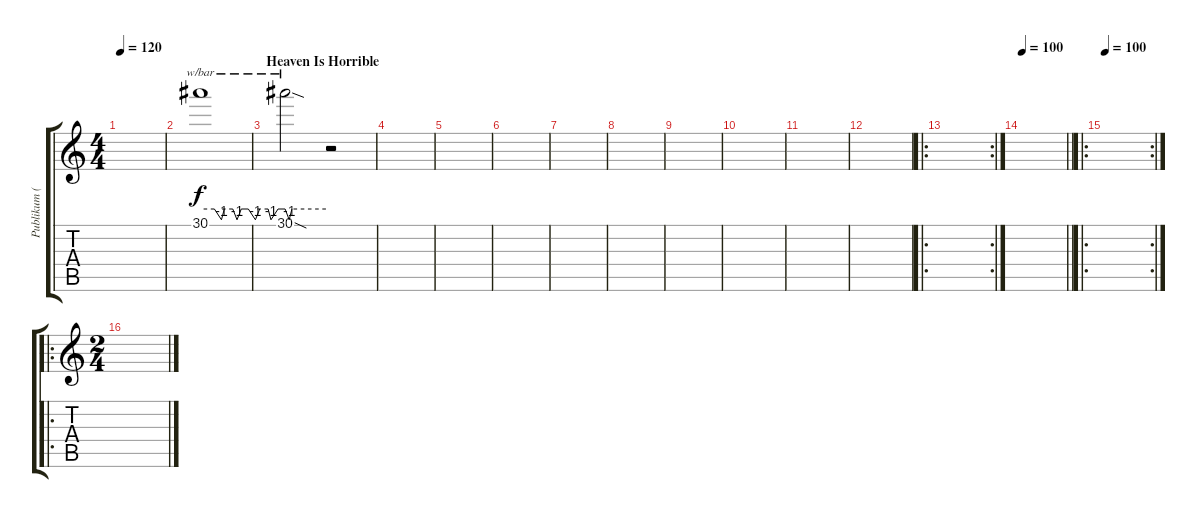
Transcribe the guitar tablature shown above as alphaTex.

\track ("Publikum (plystrer)" "Publikum (") {instrument choiraahs}
\staff {score tabs}
\tuning (E4 B3 G3 D3 A2 E2) {hide}
\ts (4 4)
\tempo 120
\clef g2
\ks c
|
30.1.1{tbe (custom default 0 0 10 0 15 -4 17 0 23 0 26 -4 29 0 34 0 39 -4 42 0 48 0 50 -4 55 0 60 0)} |
\section ("" "Heaven Is Horrible")
30.1{sod}.2{tbe (custom default 0 0 6 -4 10 0 60 0)} r.2 |
|
|
|
|
|
|
|
|
|
\ro
\rc 2
|
\tempo 100
\barLineRight lightlight
|
\ro
\rc 2
\tempo 100
|
\ro
\ts (2 4)
